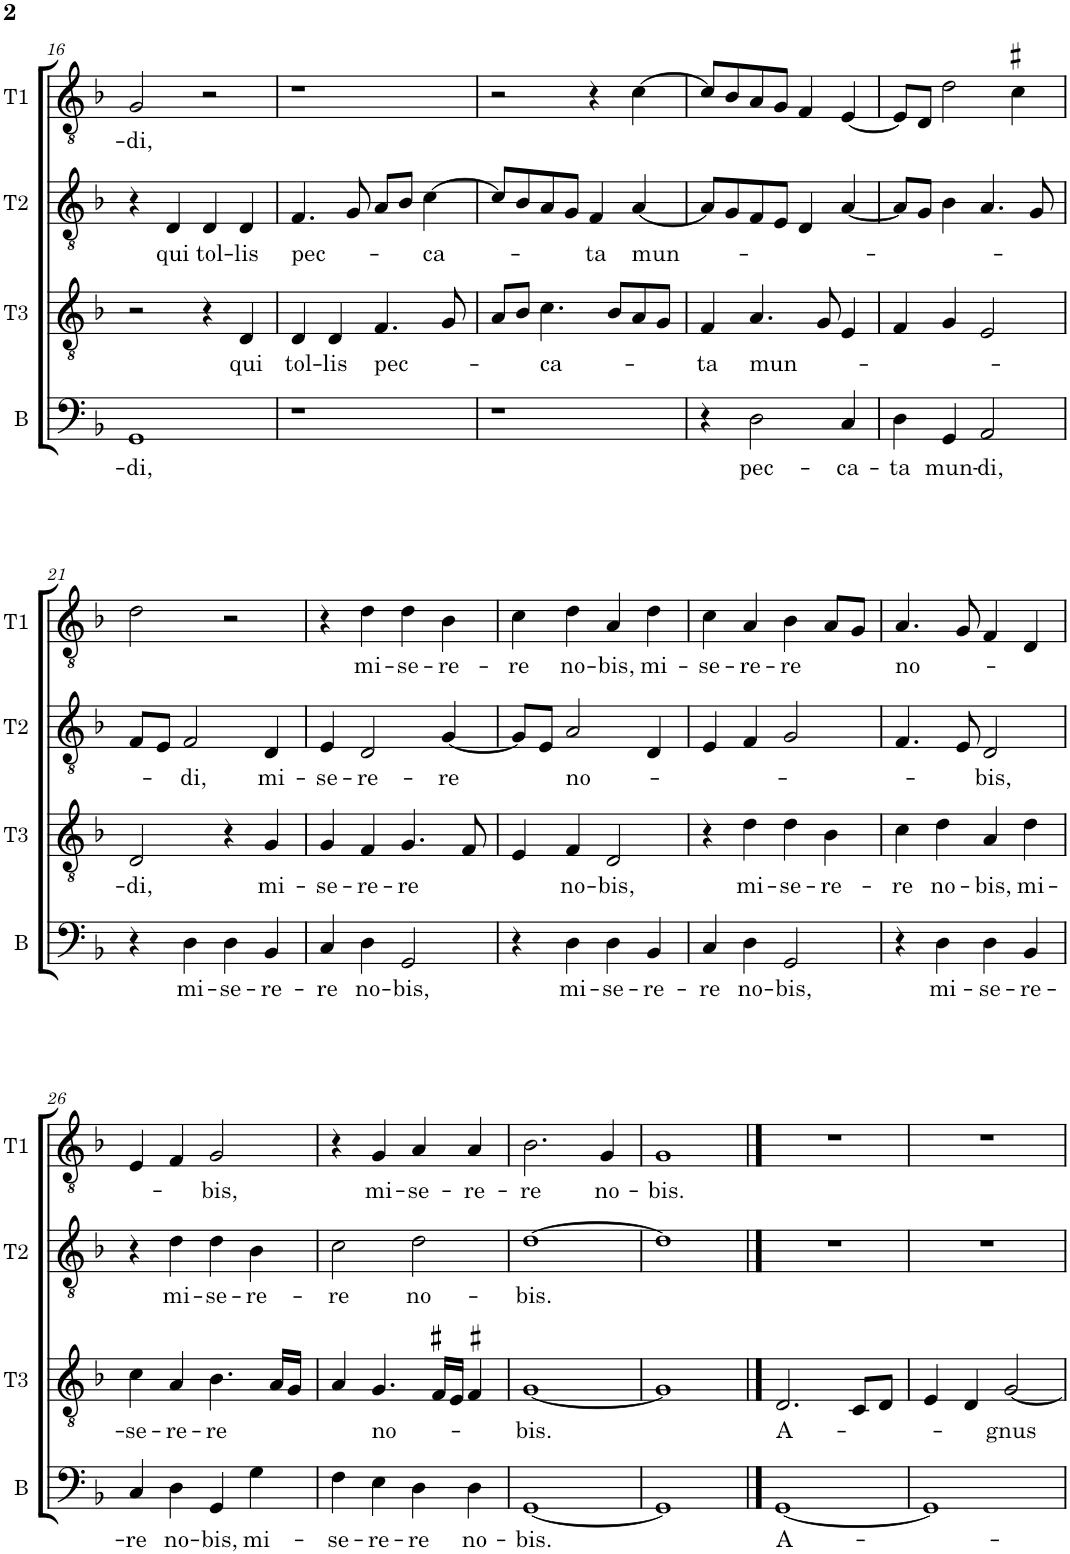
**kern	**text	**kern	**text	**kern	**text	**kern	**text
*part4	*part4	*part3	*part3	*part2	*part2	*part1	*part1
*staff4	*staff4	*staff3	*staff3	*staff2	*staff2	*staff1	*staff1
*I"B	*	*I"T3	*	*I"T2	*	*I"T1	*
*I'B	*	*I'T3	*	*I'T2	*	*I'T1	*
!!LO:PB:g=z
*clefF4	*	*clefGv2	*	*clefGv2	*	*clefGv2	*
*k[b-]	*	*k[b-]	*	*k[b-]	*	*k[b-]	*
*M2/2	*	*M2/2	*	*M2/2	*	*M2/2	*
*met(c|)	*	*met(c|)	*	*met(c|)	*	*met(c|)	*
=16	=16	=16	=16	=16	=16	=16	=16
!	!LO:LY:b	!	!	!	!	!	!LO:LY:b
1GG	-di,	2r	.	4r	.	2G/	-di,
!	!	!	!	!	!LO:LY:b	!	!
.	.	.	.	4D/	qui	.	.
!	!	!	!	!	!LO:LY:b	!	!
.	.	4r	.	4D/	tol-	2r	.
!	!	!	!LO:LY:b	!	!LO:LY:b	!	!
.	.	4D/	qui	4D/	-lis	.	.
=17	=17	=17	=17	=17	=17	=17	=17
!	!	!	!LO:LY:b	!	!LO:LY:b	!	!
1r	.	4D/	tol-	4.F/	pec-	1r	.
!	!	!	!LO:LY:b	!	!	!	!
.	.	4D/	-lis	.	.	.	.
.	.	.	.	8G/	.	.	.
!	!	!	!LO:LY:b	!	!	!	!
.	.	4.F/	pec-	8A/L	.	.	.
.	.	.	.	8B-/J	.	.	.
!	!	!	!	!	!LO:LY:b	!	!
.	.	.	.	[4c\	-ca-	.	.
.	.	8G/	.	.	.	.	.
=18	=18	=18	=18	=18	=18	=18	=18
1r	.	8A/L	.	8c/L]	.	2r	.
.	.	8B-/J	.	8B-/	.	.	.
!	!	!	!LO:LY:b	!	!	!	!
.	.	4.c\	-ca-	8A/	.	.	.
.	.	.	.	8G/J	.	.	.
!	!	!	!	!	!LO:LY:b	!	!
.	.	.	.	4F/	-ta	4r	.
.	.	8B-/L	.	.	.	.	.
!	!	!	!	!	!LO:LY:b	!	!
.	.	8A/	.	[4A/	mun-	[4c\	.
.	.	8G/J	.	.	.	.	.
=19	=19	=19	=19	=19	=19	=19	=19
!	!	!	!LO:LY:b	!	!	!	!
4r	.	4F/	-ta	8A/L]	.	8c/L]	.
.	.	.	.	8G/	.	8B-/	.
!	!LO:LY:b	!	!LO:LY:b	!	!	!	!
2D\	pec-	4.A/	mun-	8F/	.	8A/	.
.	.	.	.	8E/J	.	8G/J	.
.	.	.	.	4D/	.	4F/	.
.	.	8G/	.	.	.	.	.
!	!LO:LY:b	!	!	!	!	!	!
4C/	-ca-	4E/	.	[4A/	.	[4E/	.
=20	=20	=20	=20	=20	=20	=20	=20
!	!LO:LY:b	!	!	!	!	!	!
4D\	-ta	4F/	.	8A/L]	.	8E/L]	.
.	.	.	.	8G/J	.	8D/J	.
!	!LO:LY:b	!	!	!	!	!	!
4GG/	mun-	4G/	.	4B-\	.	2d\	.
!	!LO:LY:b	!	!	!	!	!	!
2AA/	-di,	2E/	.	4.A/	.	.	.
.	.	.	.	.	.	4c#X\	.
.	.	.	.	8G/	.	.	.
!!LO:LB:g=z
=21	=21	=21	=21	=21	=21	=21	=21
!	!	!	!LO:LY:b	!	!	!	!
4r	.	2D/	-di,	8F/L	.	2d\	.
.	.	.	.	8E/J	.	.	.
!	!LO:LY:b	!	!	!	!LO:LY:b	!	!
4D\	mi-	.	.	2F/	-di,	.	.
!	!LO:LY:b	!	!	!	!	!	!
4D\	-se-	4r	.	.	.	2r	.
!	!LO:LY:b	!	!LO:LY:b	!	!LO:LY:b	!	!
4BB-/	-re-	4G/	mi-	4D/	mi-	.	.
=22	=22	=22	=22	=22	=22	=22	=22
!	!LO:LY:b	!	!LO:LY:b	!	!LO:LY:b	!	!
4C/	-re	4G/	-se-	4E/	-se-	4r	.
!	!LO:LY:b	!	!LO:LY:b	!	!LO:LY:b	!	!LO:LY:b
4D\	no-	4F/	-re-	2D/	-re-	4d\	mi-
!	!LO:LY:b	!	!LO:LY:b	!	!	!	!LO:LY:b
2GG/	-bis,	4.G/	-re	.	.	4d\	-se-
!	!	!	!	!	!LO:LY:b	!	!LO:LY:b
.	.	.	.	[4G/	-re	4B-\	-re-
.	.	8F/	.	.	.	.	.
=23	=23	=23	=23	=23	=23	=23	=23
!	!	!	!	!	!	!	!LO:LY:b
4r	.	4E/	.	8G/L]	.	4c\	-re
.	.	.	.	8E/J	.	.	.
!	!LO:LY:b	!	!LO:LY:b	!	!LO:LY:b	!	!LO:LY:b
4D\	mi-	4F/	no-	2A/	no-	4d\	no-
!	!LO:LY:b	!	!LO:LY:b	!	!	!	!LO:LY:b
4D\	-se-	2D/	-bis,	.	.	4A/	-bis,
!	!LO:LY:b	!	!	!	!	!	!LO:LY:b
4BB-/	-re-	.	.	4D/	.	4d\	mi-
=24	=24	=24	=24	=24	=24	=24	=24
!	!LO:LY:b	!	!	!	!	!	!LO:LY:b
4C/	-re	4r	.	4E/	.	4c\	-se-
!	!LO:LY:b	!	!LO:LY:b	!	!	!	!LO:LY:b
4D\	no-	4d\	mi-	4F/	.	4A/	-re-
!	!LO:LY:b	!	!LO:LY:b	!	!	!	!LO:LY:b
2GG/	-bis,	4d\	-se-	2G/	.	4B-\	-re
!	!	!	!LO:LY:b	!	!	!	!
.	.	4B-\	-re-	.	.	8A/L	.
.	.	.	.	.	.	8G/J	.
=25	=25	=25	=25	=25	=25	=25	=25
!	!	!	!LO:LY:b	!	!	!	!LO:LY:b
4r	.	4c\	-re	4.F/	.	4.A/	no-
!	!LO:LY:b	!	!LO:LY:b	!	!	!	!
4D\	mi-	4d\	no-	.	.	.	.
.	.	.	.	8E/	.	8G/	.
!	!LO:LY:b	!	!LO:LY:b	!	!LO:LY:b	!	!
4D\	-se-	4A/	-bis,	2D/	-bis,	4F/	.
!	!LO:LY:b	!	!LO:LY:b	!	!	!	!
4BB-/	-re-	4d\	mi-	.	.	4D/	.
!!LO:LB:g=z
=26	=26	=26	=26	=26	=26	=26	=26
!	!LO:LY:b	!	!LO:LY:b	!	!	!	!
4C/	-re	4c\	-se-	4r	.	4E/	.
!	!LO:LY:b	!	!LO:LY:b	!	!LO:LY:b	!	!
4D\	no-	4A/	-re-	4d\	mi-	4F/	.
!	!LO:LY:b	!	!LO:LY:b	!	!LO:LY:b	!	!LO:LY:b
4GG/	-bis,	4.B-\	-re	4d\	-se-	2G/	-bis,
!	!LO:LY:b	!	!	!	!LO:LY:b	!	!
4G\	mi-	.	.	4B-\	-re-	.	.
.	.	16A/LL	.	.	.	.	.
.	.	16G/JJ	.	.	.	.	.
=27	=27	=27	=27	=27	=27	=27	=27
!	!LO:LY:b	!	!	!	!LO:LY:b	!	!
4F\	-se-	4A/	.	2c\	-re	4r	.
!	!LO:LY:b	!	!LO:LY:b	!	!	!	!LO:LY:b
4E\	-re-	4.G/	no-	.	.	4G/	mi-
!	!LO:LY:b	!	!	!	!LO:LY:b	!	!LO:LY:b
4D\	-re	.	.	2d\	no-	4A/	-se-
.	.	16F#X/LL	.	.	.	.	.
.	.	16E/JJ	.	.	.	.	.
!	!LO:LY:b	!	!	!	!	!	!LO:LY:b
4D\	no-	4F#X/	.	.	.	4A/	-re-
=28	=28	=28	=28	=28	=28	=28	=28
!	!LO:LY:b	!	!LO:LY:b	!	!LO:LY:b	!	!LO:LY:b
[1GG	-bis.	[1G	-bis.	[1d	-bis.	2.B-\	-re
!	!	!	!	!	!	!	!LO:LY:b
.	.	.	.	.	.	4G/	no-
=29	=29	=29	=29	=29	=29	=29	=29
!	!	!	!	!	!	!	!LO:LY:b
1GG]	.	1G]	.	1d]	.	1G	-bis.
==30	==30	==30	==30	==30	==30	==30	==30
!	!LO:LY:b	!	!LO:LY:b	!	!	!	!
[1GG	A-	2.D/	A-	1r	.	1r	.
.	.	8C/L	.	.	.	.	.
.	.	8D/J	.	.	.	.	.
=31	=31	=31	=31	=31	=31	=31	=31
1GG]	.	4E/	.	1r	.	1r	.
.	.	4D/	.	.	.	.	.
!	!	!	!LO:LY:b	!	!	!	!
.	.	[2G/	gnus	.	.	.	.
=	=	=	=	=	=	=	=
*-	*-	*-	*-	*-	*-	*-	*-
